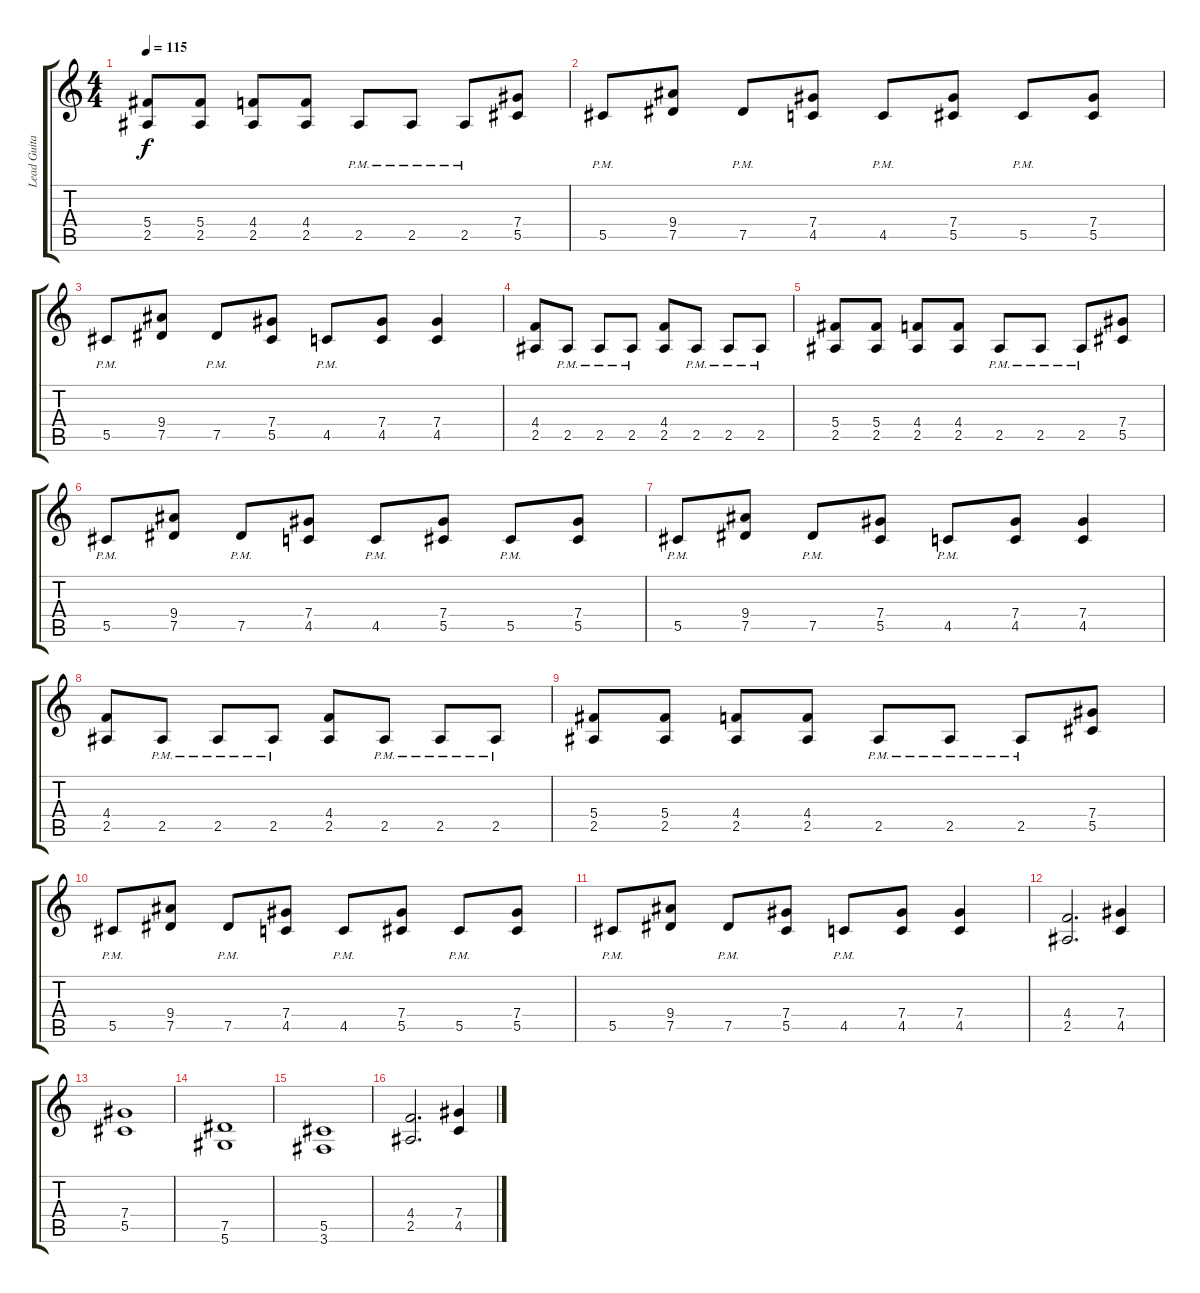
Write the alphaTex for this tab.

\track ("Lead Guitar" "Lead Guita") {instrument distortionguitar}
\staff {score tabs}
\tuning (Eb4 Bb3 Gb3 Db3 Ab2 Eb2) {hide}
\ts (4 4)
\tempo 115
\clef g2
\ks c
(5.4 2.5).8{dy f} (5.4 2.5).8 (4.4 2.5).8 (4.4 2.5).8 2.5{pm}.8 2.5{pm}.8 2.5{pm}.8 (7.4 5.5).8 |
5.5{pm}.8 (9.4 7.5).8 7.5{pm}.8 (7.4 4.5).8 4.5{pm}.8 (7.4 5.5).8 5.5{pm}.8 (7.4 5.5).8 |
5.5{pm}.8 (9.4 7.5).8 7.5{pm}.8 (7.4 5.5).8 4.5{pm}.8 (7.4 4.5).8 (7.4 4.5).4 |
(4.4 2.5).8 2.5{pm}.8 2.5{pm}.8 2.5{pm}.8 (4.4 2.5).8 2.5{pm}.8 2.5{pm}.8 2.5{pm}.8 |
(5.4 2.5).8 (5.4 2.5).8 (4.4 2.5).8 (4.4 2.5).8 2.5{pm}.8 2.5{pm}.8 2.5{pm}.8 (7.4 5.5).8 |
5.5{pm}.8 (9.4 7.5).8 7.5{pm}.8 (7.4 4.5).8 4.5{pm}.8 (7.4 5.5).8 5.5{pm}.8 (7.4 5.5).8 |
5.5{pm}.8 (9.4 7.5).8 7.5{pm}.8 (7.4 5.5).8 4.5{pm}.8 (7.4 4.5).8 (7.4 4.5).4 |
(4.4 2.5).8 2.5{pm}.8 2.5{pm}.8 2.5{pm}.8 (4.4 2.5).8 2.5{pm}.8 2.5{pm}.8 2.5{pm}.8 |
(5.4 2.5).8 (5.4 2.5).8 (4.4 2.5).8 (4.4 2.5).8 2.5{pm}.8 2.5{pm}.8 2.5{pm}.8 (7.4 5.5).8 |
5.5{pm}.8 (9.4 7.5).8 7.5{pm}.8 (7.4 4.5).8 4.5{pm}.8 (7.4 5.5).8 5.5{pm}.8 (7.4 5.5).8 |
5.5{pm}.8 (9.4 7.5).8 7.5{pm}.8 (7.4 5.5).8 4.5{pm}.8 (7.4 4.5).8 (7.4 4.5).4 |
(4.4 2.5).2{d} (7.4 4.5).4 |
(7.4 5.5).1 |
(7.5 5.6).1 |
(5.5 3.6).1 |
(4.4 2.5).2{d} (7.4 4.5).4
